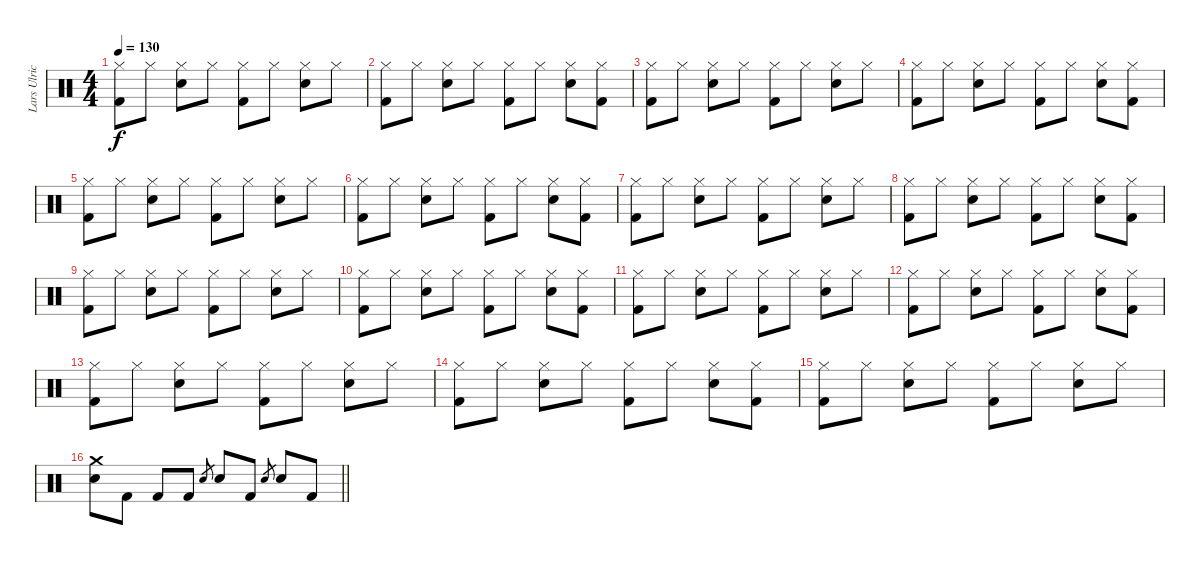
\track ("Lars Ulrich (Drums)" "Lars Ulric") {instrument percussion}
\staff {score}
\articulation defaults
\ts (4 4)
\tempo 130
\clef neutral
\ks c
("Kick (hit) 2" "Hi-Hat (closed)").8{dy f} "Hi-Hat (closed)".8 ("Snare (hit) 2" "Hi-Hat (closed)").8 "Hi-Hat (closed)".8 ("Kick (hit) 2" "Hi-Hat (closed)").8 "Hi-Hat (closed)".8 ("Snare (hit) 2" "Hi-Hat (closed)").8 "Hi-Hat (closed)".8 |
("Kick (hit) 2" "Hi-Hat (closed)").8{volume 6} "Hi-Hat (closed)".8 ("Snare (hit) 2" "Hi-Hat (closed)").8 "Hi-Hat (closed)".8 ("Kick (hit) 2" "Hi-Hat (closed)").8 "Hi-Hat (closed)".8 ("Snare (hit) 2" "Hi-Hat (closed)").8 ("Kick (hit) 2" "Hi-Hat (closed)").8 |
("Kick (hit) 2" "Hi-Hat (closed)").8 "Hi-Hat (closed)".8 ("Snare (hit) 2" "Hi-Hat (closed)").8 "Hi-Hat (closed)".8 ("Kick (hit) 2" "Hi-Hat (closed)").8 "Hi-Hat (closed)".8 ("Snare (hit) 2" "Hi-Hat (closed)").8 "Hi-Hat (closed)".8 |
("Kick (hit) 2" "Hi-Hat (closed)").8 "Hi-Hat (closed)".8 ("Snare (hit) 2" "Hi-Hat (closed)").8 "Hi-Hat (closed)".8 ("Kick (hit) 2" "Hi-Hat (closed)").8 "Hi-Hat (closed)".8 ("Snare (hit) 2" "Hi-Hat (closed)").8 ("Kick (hit) 2" "Hi-Hat (closed)").8 |
("Kick (hit) 2" "Hi-Hat (closed)").8{volume 9} "Hi-Hat (closed)".8 ("Snare (hit) 2" "Hi-Hat (closed)").8 "Hi-Hat (closed)".8 ("Kick (hit) 2" "Hi-Hat (closed)").8 "Hi-Hat (closed)".8 ("Snare (hit) 2" "Hi-Hat (closed)").8 "Hi-Hat (closed)".8 |
("Kick (hit) 2" "Hi-Hat (closed)").8 "Hi-Hat (closed)".8 ("Snare (hit) 2" "Hi-Hat (closed)").8 "Hi-Hat (closed)".8 ("Kick (hit) 2" "Hi-Hat (closed)").8 "Hi-Hat (closed)".8 ("Snare (hit) 2" "Hi-Hat (closed)").8 ("Kick (hit) 2" "Hi-Hat (closed)").8 |
("Kick (hit) 2" "Hi-Hat (closed)").8 "Hi-Hat (closed)".8 ("Snare (hit) 2" "Hi-Hat (closed)").8 "Hi-Hat (closed)".8 ("Kick (hit) 2" "Hi-Hat (closed)").8 "Hi-Hat (closed)".8 ("Snare (hit) 2" "Hi-Hat (closed)").8 "Hi-Hat (closed)".8 |
("Kick (hit) 2" "Hi-Hat (closed)").8{volume 12} "Hi-Hat (closed)".8 ("Snare (hit) 2" "Hi-Hat (closed)").8 "Hi-Hat (closed)".8 ("Kick (hit) 2" "Hi-Hat (closed)").8 "Hi-Hat (closed)".8 ("Snare (hit) 2" "Hi-Hat (closed)").8 ("Kick (hit) 2" "Hi-Hat (closed)").8 |
("Kick (hit) 2" "Hi-Hat (closed)").8 "Hi-Hat (closed)".8 ("Snare (hit) 2" "Hi-Hat (closed)").8 "Hi-Hat (closed)".8 ("Kick (hit) 2" "Hi-Hat (closed)").8 "Hi-Hat (closed)".8 ("Snare (hit) 2" "Hi-Hat (closed)").8 "Hi-Hat (closed)".8 |
("Kick (hit) 2" "Hi-Hat (closed)").8 "Hi-Hat (closed)".8 ("Snare (hit) 2" "Hi-Hat (closed)").8 "Hi-Hat (closed)".8 ("Kick (hit) 2" "Hi-Hat (closed)").8 "Hi-Hat (closed)".8 ("Snare (hit) 2" "Hi-Hat (closed)").8 ("Kick (hit) 2" "Hi-Hat (closed)").8 |
("Kick (hit) 2" "Hi-Hat (closed)").8{volume 14} "Hi-Hat (closed)".8 ("Snare (hit) 2" "Hi-Hat (closed)").8 "Hi-Hat (closed)".8 ("Kick (hit) 2" "Hi-Hat (closed)").8 "Hi-Hat (closed)".8 ("Snare (hit) 2" "Hi-Hat (closed)").8 "Hi-Hat (closed)".8 |
("Kick (hit) 2" "Hi-Hat (closed)").8 "Hi-Hat (closed)".8 ("Snare (hit) 2" "Hi-Hat (closed)").8 "Hi-Hat (closed)".8 ("Kick (hit) 2" "Hi-Hat (closed)").8 "Hi-Hat (closed)".8 ("Snare (hit) 2" "Hi-Hat (closed)").8 ("Kick (hit) 2" "Hi-Hat (closed)").8 |
("Kick (hit) 2" "Hi-Hat (closed)").8 "Hi-Hat (closed)".8 ("Snare (hit) 2" "Hi-Hat (closed)").8 "Hi-Hat (closed)".8 ("Kick (hit) 2" "Hi-Hat (closed)").8 "Hi-Hat (closed)".8 ("Snare (hit) 2" "Hi-Hat (closed)").8 "Hi-Hat (closed)".8 |
("Kick (hit) 2" "Hi-Hat (closed)").8{volume 16} "Hi-Hat (closed)".8 ("Snare (hit) 2" "Hi-Hat (closed)").8 "Hi-Hat (closed)".8 ("Kick (hit) 2" "Hi-Hat (closed)").8 "Hi-Hat (closed)".8 ("Snare (hit) 2" "Hi-Hat (closed)").8 ("Kick (hit) 2" "Hi-Hat (closed)").8 |
("Kick (hit) 2" "Hi-Hat (closed)").8 "Hi-Hat (closed)".8 ("Snare (hit) 2" "Hi-Hat (closed)").8 "Hi-Hat (closed)".8 ("Kick (hit) 2" "Hi-Hat (closed)").8 "Hi-Hat (closed)".8 ("Snare (hit) 2" "Hi-Hat (closed)").8 "Hi-Hat (closed)".8 |
\barLineRight lightlight
("Snare (hit) 2" "Crash medium (hit)").8 "Kick (hit) 2".8 "Kick (hit) 2".8 "Kick (hit) 2".8 "Snare (hit) 2".8{gr} "Snare (hit) 2".8 "Kick (hit) 2".8 "Snare (hit) 2".8{gr} "Snare (hit) 2".8 "Kick (hit) 2".8
